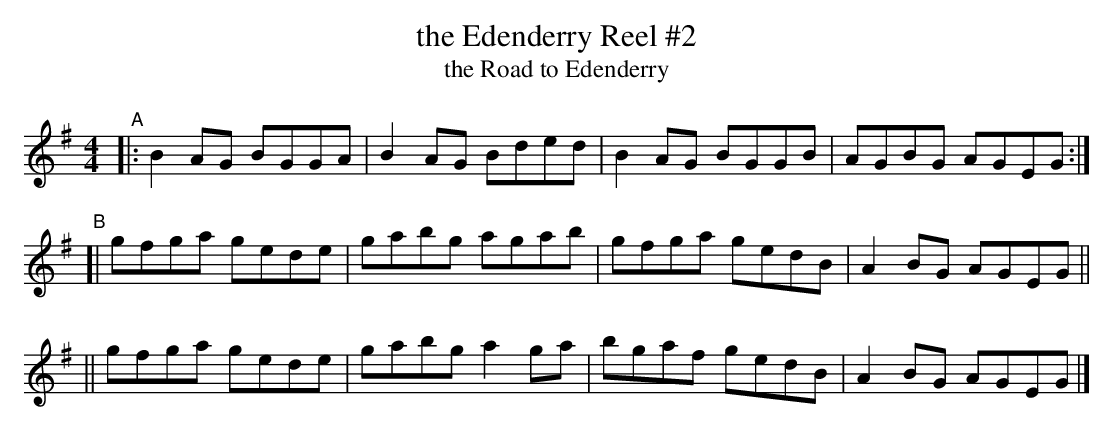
X:1
T: the Edenderry Reel #2
T: the Road to Edenderry
M: 4/4
L: 1/8
K: Gmaj
"^A"\
|: B2AG BGGA | B2AG Bded | B2AG BGGB | AGBG AGEG :|
"^B"\
[| gfga gede | gabg agab | gfga gedB | A2BG AGEG ||
|| gfga gede | gabg a2ga | bgaf gedB | A2BG AGEG |]
